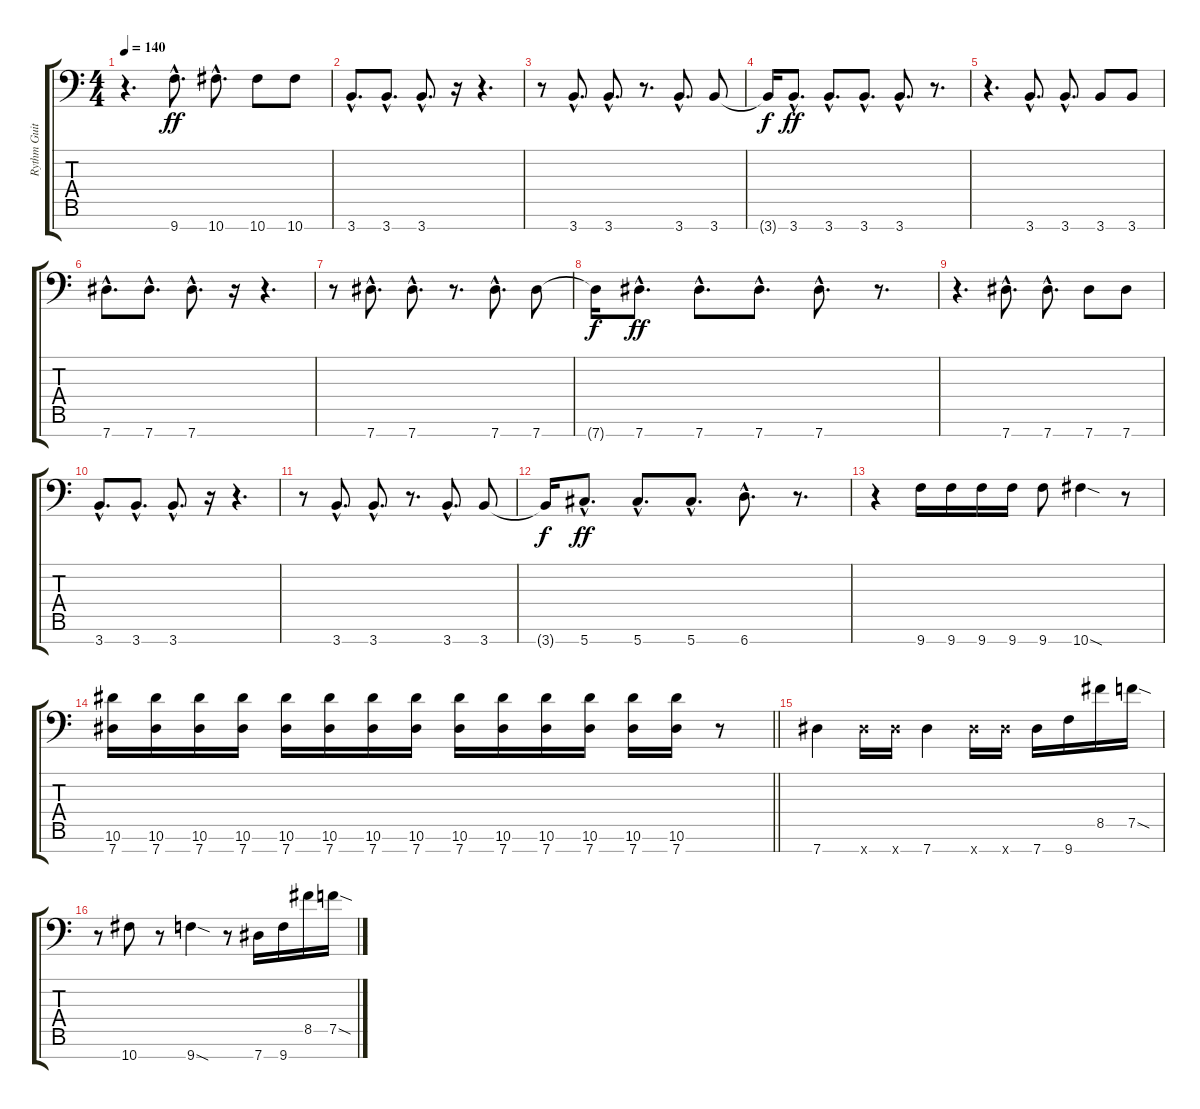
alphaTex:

\track ("Rythm Guitar #1" "Rythm Guit") {instrument distortionguitar}
\staff {score tabs}
\tuning (Eb4 Bb3 F3 Eb3 Bb2 F2 Ab1) {hide}
\ts (4 4)
\tempo 140
\clef f4
\ks c
r.4{d dy ff} 9.7{hac}.8{d} 10.7{hac}.8{d} 10.7.8 10.7.8 |
3.7{hac}.8{d} 3.7{hac}.8{d} 3.7{hac}.8{d} r.16 r.4{d} |
r.8 3.7{hac}.8{d} 3.7{hac}.8{d} r.8{d} 3.7{hac}.8{d} 3.7.8 |
3.7{t}.16{dy f} 3.7{hac}.8{d dy ff} 3.7{hac}.8{d} 3.7{hac}.8{d} 3.7{hac}.8{d} r.8{d} |
r.4{d} 3.7{hac}.8{d} 3.7{hac}.8{d} 3.7.8 3.7.8 |
7.7{hac}.8{d} 7.7{hac}.8{d} 7.7{hac}.8{d} r.16 r.4{d} |
r.8 7.7{hac}.8{d} 7.7{hac}.8{d} r.8{d} 7.7{hac}.8{d} 7.7.8 |
7.7{t}.16{dy f} 7.7{hac}.8{d dy ff} 7.7{hac}.8{d} 7.7{hac}.8{d} 7.7{hac}.8{d} r.8{d} |
r.4{d} 7.7{hac}.8{d} 7.7{hac}.8{d} 7.7.8 7.7.8 |
3.7{hac}.8{d} 3.7{hac}.8{d} 3.7{hac}.8{d} r.16 r.4{d} |
r.8 3.7{hac}.8{d} 3.7{hac}.8{d} r.8{d} 3.7{hac}.8{d} 3.7.8 |
3.7{t}.16{dy f} 5.7{hac}.8{d dy ff} 5.7{hac}.8{d} 5.7{hac}.8{d} 6.7{hac}.8{d} r.8{d} |
r.4 9.7.16 9.7.16 9.7.16 9.7.16 9.7.8 10.7{sod}.4 r.8 |
\barLineRight lightlight
(10.6 7.7).16{volume 9} (10.6 7.7).16 (10.6 7.7).16 (10.6 7.7).16 (10.6 7.7).16 (10.6 7.7).16 (10.6 7.7).16 (10.6 7.7).16 (10.6 7.7).16 (10.6 7.7).16 (10.6 7.7).16 (10.6 7.7).16 (10.6 7.7).16 (10.6 7.7).16 r.8 |
\section ("" "")
7.7.4{volume 13} 7.7{x}.16 7.7{x}.16 7.7.4 7.7{x}.16 7.7{x}.16 7.7.16 9.7.16 8.5.16 7.5{sod}.16 |
r.8 10.7.8 r.8 9.7{sod}.4 r.8 7.7.16 9.7.16 8.5.16 7.5{sod}.16
